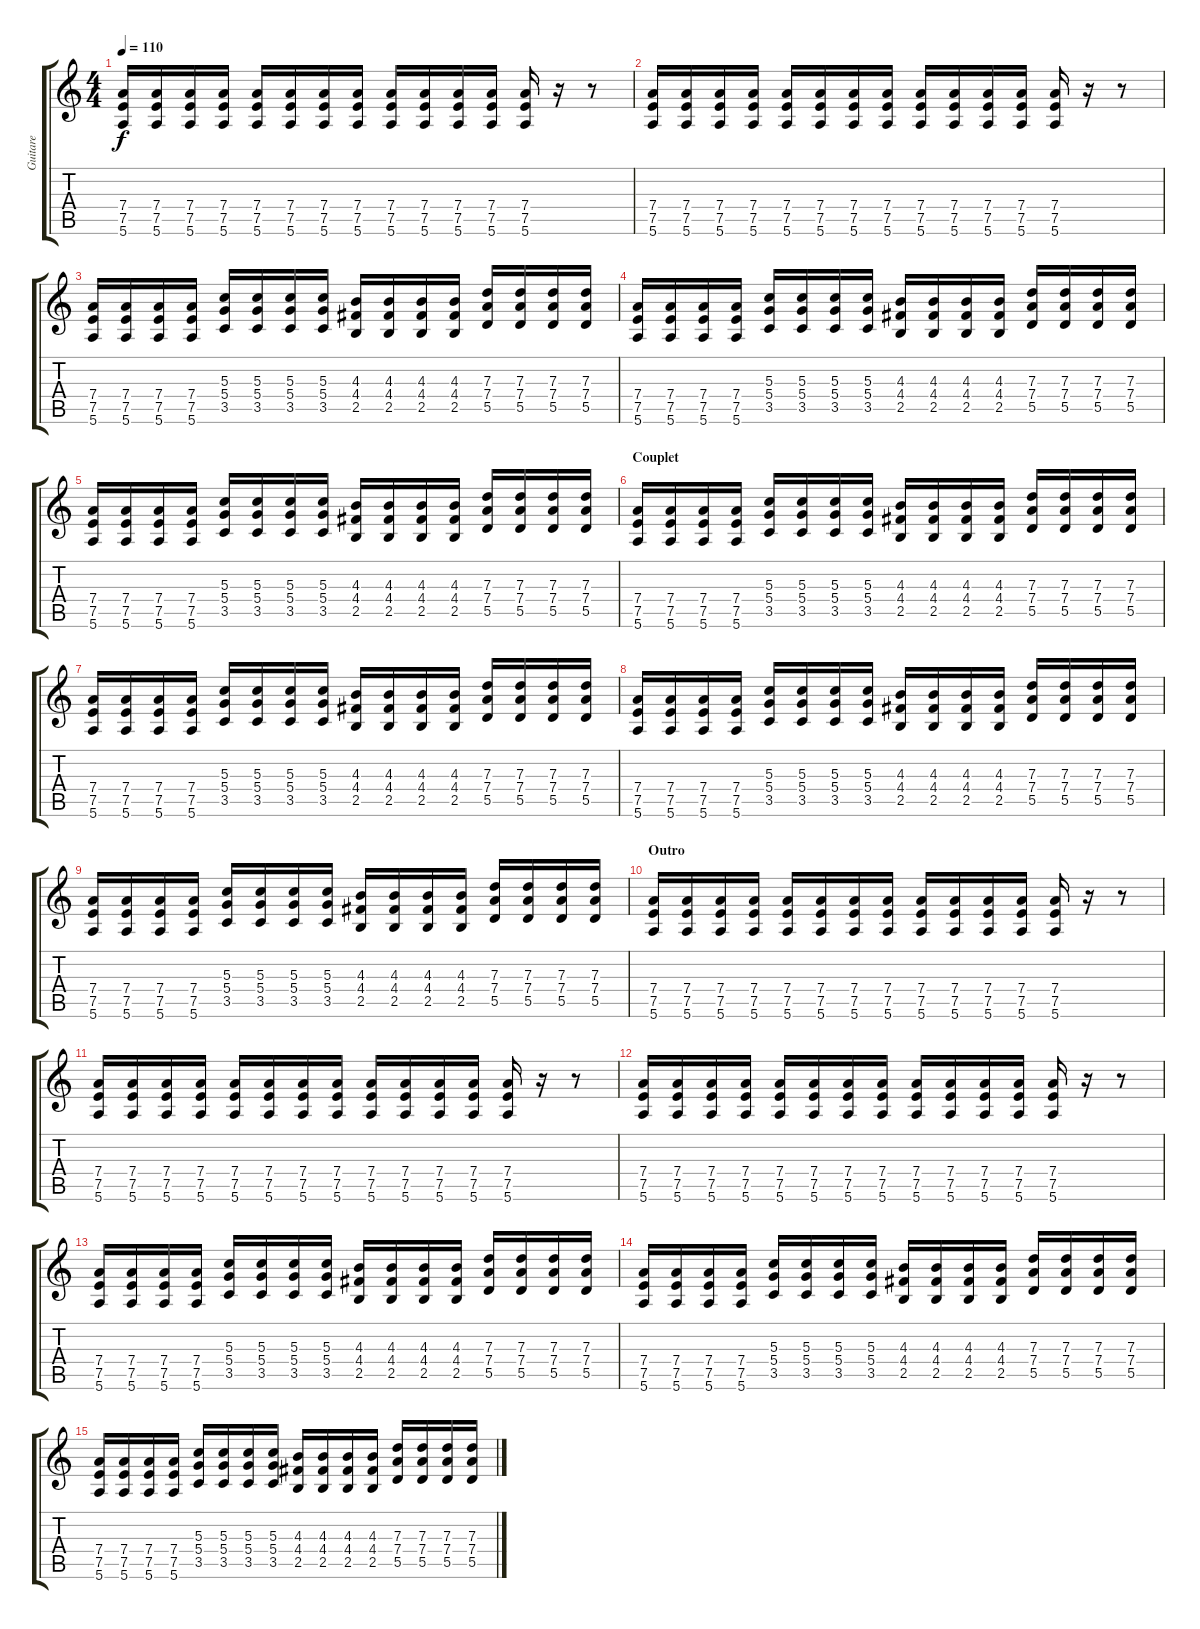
\track ("Guitare" "Guitare") {instrument overdrivenguitar}
\staff {score tabs}
\tuning (E4 B3 G3 D3 A2 E2) {hide}
\ts (4 4)
\tempo 110
\clef g2
\ks c
(7.4 7.5 5.6).16{dy f} (7.4 7.5 5.6).16 (7.4 7.5 5.6).16 (7.4 7.5 5.6).16 (7.4 7.5 5.6).16 (7.4 7.5 5.6).16 (7.4 7.5 5.6).16 (7.4 7.5 5.6).16 (7.4 7.5 5.6).16 (7.4 7.5 5.6).16 (7.4 7.5 5.6).16 (7.4 7.5 5.6).16 (7.4 7.5 5.6).16 r.16 r.8 |
(7.4 7.5 5.6).16 (7.4 7.5 5.6).16 (7.4 7.5 5.6).16 (7.4 7.5 5.6).16 (7.4 7.5 5.6).16 (7.4 7.5 5.6).16 (7.4 7.5 5.6).16 (7.4 7.5 5.6).16 (7.4 7.5 5.6).16 (7.4 7.5 5.6).16 (7.4 7.5 5.6).16 (7.4 7.5 5.6).16 (7.4 7.5 5.6).16 r.16 r.8 |
(7.4 7.5 5.6).16 (7.4 7.5 5.6).16 (7.4 7.5 5.6).16 (7.4 7.5 5.6).16 (5.3 5.4 3.5).16 (5.3 5.4 3.5).16 (5.3 5.4 3.5).16 (5.3 5.4 3.5).16 (4.3 4.4 2.5).16 (4.3 4.4 2.5).16 (4.3 4.4 2.5).16 (4.3 4.4 2.5).16 (7.3 7.4 5.5).16 (7.3 7.4 5.5).16 (7.3 7.4 5.5).16 (7.3 7.4 5.5).16 |
(7.4 7.5 5.6).16 (7.4 7.5 5.6).16 (7.4 7.5 5.6).16 (7.4 7.5 5.6).16 (5.3 5.4 3.5).16 (5.3 5.4 3.5).16 (5.3 5.4 3.5).16 (5.3 5.4 3.5).16 (4.3 4.4 2.5).16 (4.3 4.4 2.5).16 (4.3 4.4 2.5).16 (4.3 4.4 2.5).16 (7.3 7.4 5.5).16 (7.3 7.4 5.5).16 (7.3 7.4 5.5).16 (7.3 7.4 5.5).16 |
(7.4 7.5 5.6).16 (7.4 7.5 5.6).16 (7.4 7.5 5.6).16 (7.4 7.5 5.6).16 (5.3 5.4 3.5).16 (5.3 5.4 3.5).16 (5.3 5.4 3.5).16 (5.3 5.4 3.5).16 (4.3 4.4 2.5).16 (4.3 4.4 2.5).16 (4.3 4.4 2.5).16 (4.3 4.4 2.5).16 (7.3 7.4 5.5).16 (7.3 7.4 5.5).16 (7.3 7.4 5.5).16 (7.3 7.4 5.5).16 |
\section ("" "Couplet ")
(7.4 7.5 5.6).16 (7.4 7.5 5.6).16 (7.4 7.5 5.6).16 (7.4 7.5 5.6).16 (5.3 5.4 3.5).16 (5.3 5.4 3.5).16 (5.3 5.4 3.5).16 (5.3 5.4 3.5).16 (4.3 4.4 2.5).16 (4.3 4.4 2.5).16 (4.3 4.4 2.5).16 (4.3 4.4 2.5).16 (7.3 7.4 5.5).16 (7.3 7.4 5.5).16 (7.3 7.4 5.5).16 (7.3 7.4 5.5).16 |
(7.4 7.5 5.6).16 (7.4 7.5 5.6).16 (7.4 7.5 5.6).16 (7.4 7.5 5.6).16 (5.3 5.4 3.5).16 (5.3 5.4 3.5).16 (5.3 5.4 3.5).16 (5.3 5.4 3.5).16 (4.3 4.4 2.5).16 (4.3 4.4 2.5).16 (4.3 4.4 2.5).16 (4.3 4.4 2.5).16 (7.3 7.4 5.5).16 (7.3 7.4 5.5).16 (7.3 7.4 5.5).16 (7.3 7.4 5.5).16 |
(7.4 7.5 5.6).16 (7.4 7.5 5.6).16 (7.4 7.5 5.6).16 (7.4 7.5 5.6).16 (5.3 5.4 3.5).16 (5.3 5.4 3.5).16 (5.3 5.4 3.5).16 (5.3 5.4 3.5).16 (4.3 4.4 2.5).16 (4.3 4.4 2.5).16 (4.3 4.4 2.5).16 (4.3 4.4 2.5).16 (7.3 7.4 5.5).16 (7.3 7.4 5.5).16 (7.3 7.4 5.5).16 (7.3 7.4 5.5).16 |
(7.4 7.5 5.6).16 (7.4 7.5 5.6).16 (7.4 7.5 5.6).16 (7.4 7.5 5.6).16 (5.3 5.4 3.5).16 (5.3 5.4 3.5).16 (5.3 5.4 3.5).16 (5.3 5.4 3.5).16 (4.3 4.4 2.5).16 (4.3 4.4 2.5).16 (4.3 4.4 2.5).16 (4.3 4.4 2.5).16 (7.3 7.4 5.5).16 (7.3 7.4 5.5).16 (7.3 7.4 5.5).16 (7.3 7.4 5.5).16 |
\section ("" "Outro")
(7.4 7.5 5.6).16 (7.4 7.5 5.6).16 (7.4 7.5 5.6).16 (7.4 7.5 5.6).16 (7.4 7.5 5.6).16 (7.4 7.5 5.6).16 (7.4 7.5 5.6).16 (7.4 7.5 5.6).16 (7.4 7.5 5.6).16 (7.4 7.5 5.6).16 (7.4 7.5 5.6).16 (7.4 7.5 5.6).16 (7.4 7.5 5.6).16 r.16 r.8 |
(7.4 7.5 5.6).16 (7.4 7.5 5.6).16 (7.4 7.5 5.6).16 (7.4 7.5 5.6).16 (7.4 7.5 5.6).16 (7.4 7.5 5.6).16 (7.4 7.5 5.6).16 (7.4 7.5 5.6).16 (7.4 7.5 5.6).16 (7.4 7.5 5.6).16 (7.4 7.5 5.6).16 (7.4 7.5 5.6).16 (7.4 7.5 5.6).16 r.16 r.8 |
(7.4 7.5 5.6).16{volume 0} (7.4 7.5 5.6).16 (7.4 7.5 5.6).16 (7.4 7.5 5.6).16 (7.4 7.5 5.6).16 (7.4 7.5 5.6).16 (7.4 7.5 5.6).16 (7.4 7.5 5.6).16 (7.4 7.5 5.6).16 (7.4 7.5 5.6).16 (7.4 7.5 5.6).16 (7.4 7.5 5.6).16 (7.4 7.5 5.6).16 r.16 r.8 |
(7.4 7.5 5.6).16 (7.4 7.5 5.6).16 (7.4 7.5 5.6).16 (7.4 7.5 5.6).16 (5.3 5.4 3.5).16 (5.3 5.4 3.5).16 (5.3 5.4 3.5).16 (5.3 5.4 3.5).16 (4.3 4.4 2.5).16 (4.3 4.4 2.5).16 (4.3 4.4 2.5).16 (4.3 4.4 2.5).16 (7.3 7.4 5.5).16 (7.3 7.4 5.5).16 (7.3 7.4 5.5).16 (7.3 7.4 5.5).16 |
(7.4 7.5 5.6).16 (7.4 7.5 5.6).16 (7.4 7.5 5.6).16 (7.4 7.5 5.6).16 (5.3 5.4 3.5).16 (5.3 5.4 3.5).16 (5.3 5.4 3.5).16 (5.3 5.4 3.5).16 (4.3 4.4 2.5).16 (4.3 4.4 2.5).16 (4.3 4.4 2.5).16 (4.3 4.4 2.5).16 (7.3 7.4 5.5).16 (7.3 7.4 5.5).16 (7.3 7.4 5.5).16 (7.3 7.4 5.5).16 |
(7.4 7.5 5.6).16 (7.4 7.5 5.6).16 (7.4 7.5 5.6).16 (7.4 7.5 5.6).16 (5.3 5.4 3.5).16 (5.3 5.4 3.5).16 (5.3 5.4 3.5).16 (5.3 5.4 3.5).16 (4.3 4.4 2.5).16 (4.3 4.4 2.5).16 (4.3 4.4 2.5).16 (4.3 4.4 2.5).16 (7.3 7.4 5.5).16 (7.3 7.4 5.5).16 (7.3 7.4 5.5).16 (7.3 7.4 5.5).16
